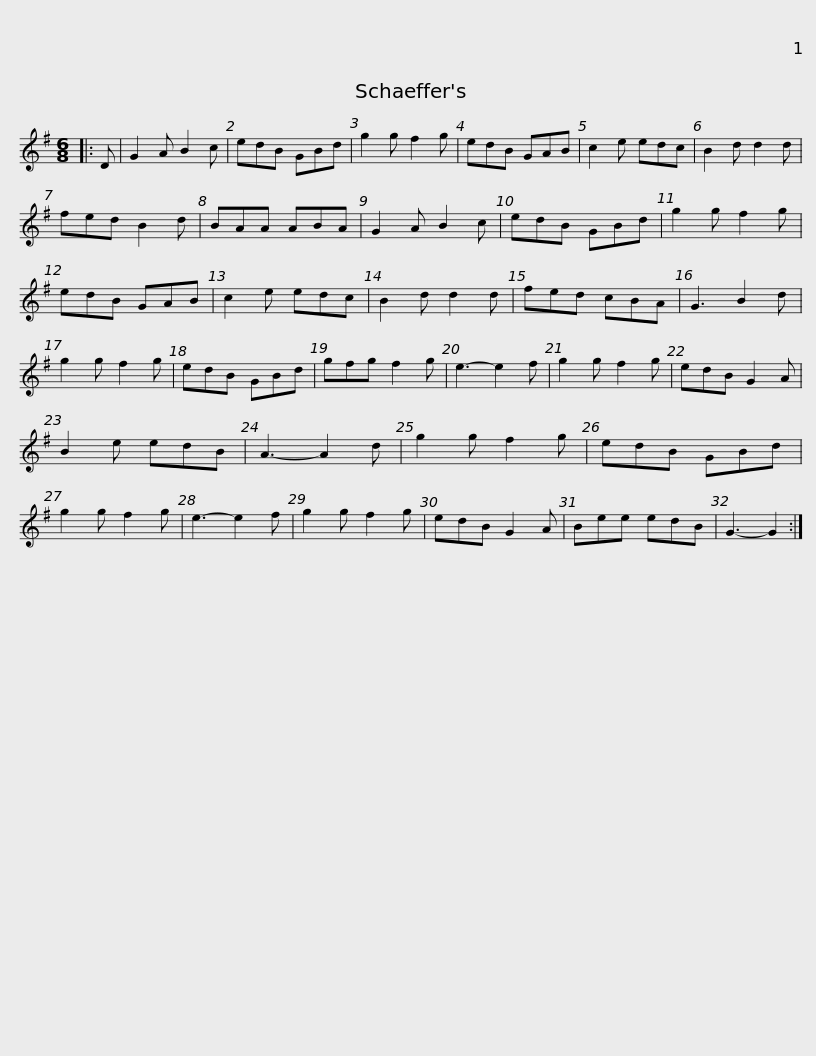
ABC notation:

X:1
L:1/8
M:6/8
I:linebreak $
K:G
V:1 treble
V:1
|: D | G2 A B2 c | edB GBd | g2 g f2 g | edB GAB | %5
 c2 e edc | B2 d d2 d | fed B2 d | BAA ABA |$ G2 A B2 c | %10
 edB GBd | g2 g f2 g | edB GAB | c2 e edc | B2 d d2 d | %15
 fed cBA | G3 B2 d | g2 g f2 g |$ edB GBd | gfg f2 g | %20
 e3- e2 f | g2 g f2 g | edB G2 A | B2 e edB | A3- A2 d | %25
 g2 g f2 g | edB GBd |$ g2 g f2 g | e3- e2 f | g2 g f2 g | %30
 edB G2 A | Bee edB | G3- G2 :| %33
